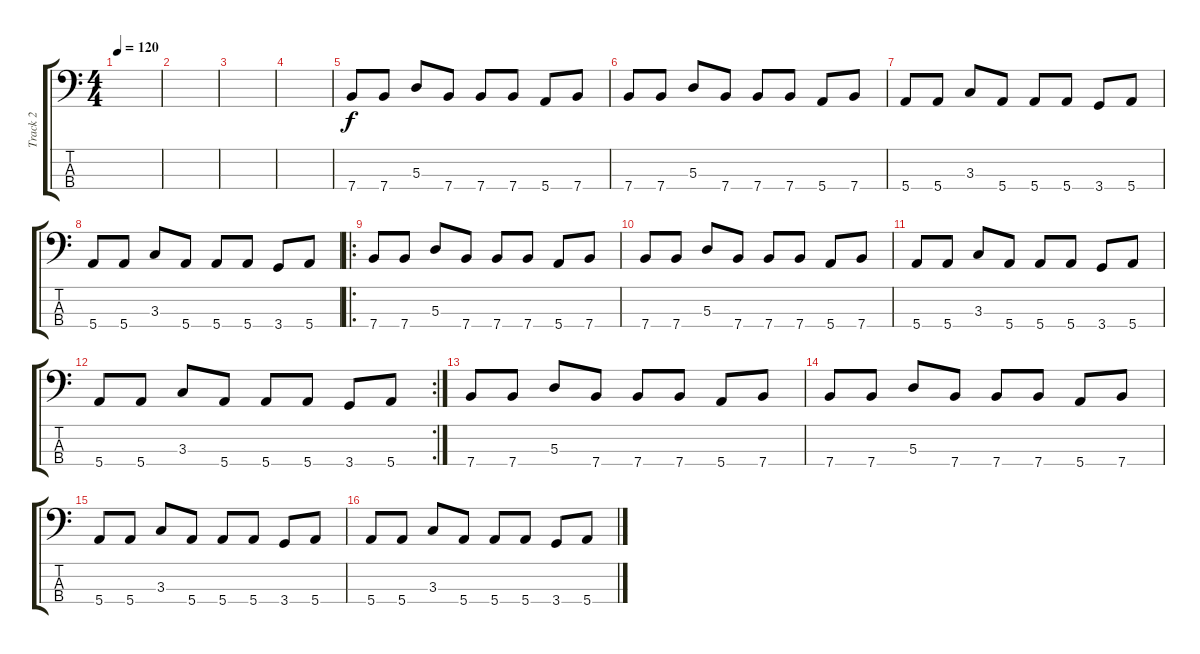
\track ("Track 2" "Track 2") {instrument slapbass1}
\staff {score tabs}
\tuning (G2 D2 A1 E1) {hide}
\ts (4 4)
\tempo 120
\clef f4
\ks c
|
|
|
|
7.4.8 7.4.8 5.3.8 7.4.8 7.4.8 7.4.8 5.4.8 7.4.8 |
7.4.8 7.4.8 5.3.8 7.4.8 7.4.8 7.4.8 5.4.8 7.4.8 |
5.4.8 5.4.8 3.3.8 5.4.8 5.4.8 5.4.8 3.4.8 5.4.8 |
5.4.8 5.4.8 3.3.8 5.4.8 5.4.8 5.4.8 3.4.8 5.4.8 |
\ro
7.4.8 7.4.8 5.3.8 7.4.8 7.4.8 7.4.8 5.4.8 7.4.8 |
7.4.8 7.4.8 5.3.8 7.4.8 7.4.8 7.4.8 5.4.8 7.4.8 |
5.4.8 5.4.8 3.3.8 5.4.8 5.4.8 5.4.8 3.4.8 5.4.8 |
\rc 2
5.4.8 5.4.8 3.3.8 5.4.8 5.4.8 5.4.8 3.4.8 5.4.8 |
7.4.8 7.4.8 5.3.8 7.4.8 7.4.8 7.4.8 5.4.8 7.4.8 |
7.4.8 7.4.8 5.3.8 7.4.8 7.4.8 7.4.8 5.4.8 7.4.8 |
5.4.8 5.4.8 3.3.8 5.4.8 5.4.8 5.4.8 3.4.8 5.4.8 |
5.4.8 5.4.8 3.3.8 5.4.8 5.4.8 5.4.8 3.4.8 5.4.8
